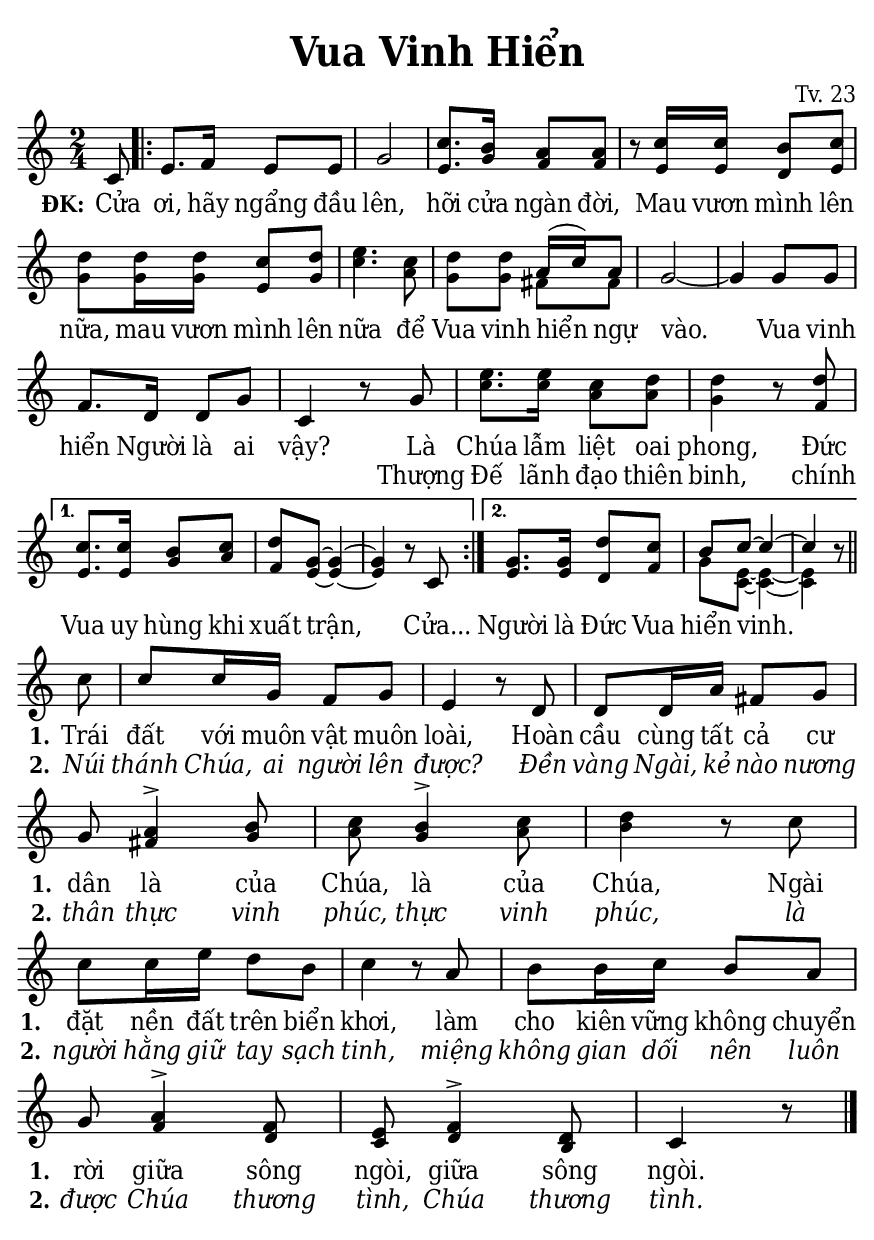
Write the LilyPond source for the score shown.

% Cài đặt chung\
\version "2.22.1"
\include "english.ly"

\header {
  title = \markup { \fontsize #1 "Vua Vinh Hiển" }
  composer = "Tv. 23"
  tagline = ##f
}

% mã nguồn cho những chức năng chưa hỗ trợ trong phiên bản lilypond hiện tại
% cung cấp bởi cộng đồng lilypond khi gửi email đến lilypond-user@gnu.org
% Đổi kích thước nốt cho bè phụ
notBePhu =
#(define-music-function (font-size music) (number? ly:music?)
   (for-some-music
     (lambda (m)
       (if (music-is-of-type? m 'rhythmic-event)
           (begin
             (set! (ly:music-property m 'tweaks)
                   (cons `(font-size . ,font-size)
                         (ly:music-property m 'tweaks)))
             #t)
           #f))
     music)
   music)

% in số phiên khúc trên mỗi dòng
#(define (add-grob-definition grob-name grob-entry)
     (set! all-grob-descriptions
           (cons ((@@ (lily) completize-grob-entry)
                  (cons grob-name grob-entry))
                 all-grob-descriptions)))

#(add-grob-definition
    'StanzaNumberSpanner
    `((direction . ,LEFT)
      (font-series . bold)
      (padding . 1.0)
      (side-axis . ,X)
      (stencil . ,ly:text-interface::print)
      (X-offset . ,ly:side-position-interface::x-aligned-side)
      (Y-extent . ,grob::always-Y-extent-from-stencil)
      (meta . ((class . Spanner)
               (interfaces . (font-interface
                              side-position-interface
                              stanza-number-interface
                              text-interface))))))

\layout {
    \context {
      \Global
      \grobdescriptions #all-grob-descriptions
    }
    \context {
      \Score
      \remove Stanza_number_align_engraver
      \consists
        #(lambda (context)
           (let ((texts '())
                 (syllables '()))
             (make-engraver
              (acknowledgers
               ((stanza-number-interface engraver grob source-engraver)
                  (set! texts (cons grob texts)))
               ((lyric-syllable-interface engraver grob source-engraver)
                  (set! syllables (cons grob syllables))))
              ((stop-translation-timestep engraver)
                 (for-each
                  (lambda (text)
                    (for-each
                     (lambda (syllable)
                       (ly:pointer-group-interface::add-grob
                        text
                        'side-support-elements
                        syllable))
                     syllables))
                  texts)
                 (set! syllables '())))))
    }
    \context {
      \Lyrics
      \remove Stanza_number_engraver
      \consists
        #(lambda (context)
           (let ((text #f)
                 (last-stanza #f))
             (make-engraver
              ((process-music engraver)
                 (let ((stanza (ly:context-property context 'stanza #f)))
                   (if (and stanza (not (equal? stanza last-stanza)))
                       (let ((column (ly:context-property context
'currentCommandColumn)))
                         (set! last-stanza stanza)
                         (if text
                             (ly:spanner-set-bound! text RIGHT column))
                         (set! text (ly:engraver-make-grob engraver
'StanzaNumberSpanner '()))
                         (ly:grob-set-property! text 'text stanza)
                         (ly:spanner-set-bound! text LEFT column)))))
              ((finalize engraver)
                 (if text
                     (let ((column (ly:context-property context
'currentCommandColumn)))
                       (ly:spanner-set-bound! text RIGHT column)))))))
      \override StanzaNumberSpanner.horizon-padding = 10000
    }
}

stanzaReminderOff =
  \temporary \override StanzaNumberSpanner.after-line-breaking =
     #(lambda (grob)
        ;; Can be replaced with (not (first-broken-spanner? grob)) in 2.23.
        (if (let ((siblings (ly:spanner-broken-into (ly:grob-original grob))))
              (and (pair? siblings)
                   (not (eq? grob (car siblings)))))
            (ly:grob-suicide! grob)))

stanzaReminderOn = \undo \stanzaReminderOff
% kết thúc mã nguồn

% Nhạc phiên khúc
nhacPhienKhucSop = \relative c' {
  \partial 8 c8 |
  \repeat volta 2 {
    e8. f16 e8 e |
    g2 |
    c8. b16 a8 a |
    r8 c16 c b8 c |
    d d16 d c8 d |
    e4. c8 |
    d d a16 (c) a8 |
    g2 ~ |
    g4 g8 g |
    f8. d16 d8 g |
    c,4 r8 g' |
    e'8. e16 c8 d |
    d4 r8 d
  }
  \alternative {
    {
      c8. c16 b8 c |
      d g, ~ g4 ~ |
      g r8 c,
    }
    {
      g'8. g16 d'8 c |
      b [c] ~ c4 ~ |
      c4 r8 \bar "||" \break
    }
  }
  
  c8 |
  c c16 g f8 g |
  e4 r8 d |
  d d16 a' fs8 g |
  g a4 ^> b8 |
  c b4 ^> c8 |
  d4 r8 c |
  c c16 e d8 b |
  c4 r8 a |
  b b16 c b8 a |
  g a4 ^> f8 |
  e f4 ^> d8 |
  c4 r8 \bar "|."
}

nhacPhienKhucAlto = \relative c' {
  c8 |
  e8. f16 e8 e |
  g2 |
  e8. g16 f8 f |
  r e16 e d8 e |
  g8 g16 g e8 g |
  c4. a8 |
  g g fs [fs] |
  g2 ~ |
  g4 g8 g |
  f8. d16 d8 g |
  c,4 r8 g' |
  c8. c16 a8 a |
  g4 r8 f |
  e8. e16 g8 a |
  f e ~ e4 ~ |
  e r8 c |
  e8. e16 d8 f |
  g <e c> ~ <e c>4 ~ |
  <e c>4 r8
  
  c'8 |
  c c16 g f8 g |
  e4 r8 d |
  d d16 a' fs8 g |
  g fs4 g8 |
  a g4 ^> a8 |
  b4 r8 c |
  c c16 e d8 b |
  c4 r8 a |
  b b16 c b8 a |
  g f4 d8 |
  c d4 ^> b8 |
  c4 r8
}

% Lời phiên khúc
loiPhienKhucSop = \lyrics {
  \stanzaReminderOff
  \set stanza = "ĐK:"
  Cửa ơi, hãy ngẩng đầu lên,
  hỡi cửa ngàn đời,
  Mau vươn mình lên nữa,
  mau vươn mình lên nữa
  để Vua vinh hiển ngự vào.
  Vua vinh hiển Người là ai vậy?
  
  <<
    {
      Là Chúa lẫm liệt oai phong,
      Đức
    }
    \new Lyrics {
	    \set associatedVoice = "beSop"
	    Thượng Đế lãnh đạo thiên binh, chính
	  }
  >>
  Vua uy hùng khi xuất trận,
  Cửa...
  Người là Đức Vua hiển vinh.
  \stanzaReminderOn
  <<
    {
      \set stanza = "1."
      Trái đất với muôn vật muôn loài,
      Hoàn cầu cùng tất cả cư dân là của Chúa,
      là của Chúa,
      Ngài đặt nền đất trên biển khơi,
      làm cho kiên vững không chuyển rời giữa sông ngòi,
      giữa sông ngòi.
    }
    \new Lyrics {
	    \set associatedVoice = "beSop"
	    \set stanza = "2."
      \override Lyrics.LyricText.font-shape = #'italic
	    Núi thánh Chúa, ai người lên được?
	    Đền vàng Ngài, kẻ nào nương thân thực vinh phúc,
	    thực vinh phúc,
	    là người hằng giữ tay sạch tinh,
	    miệng không gian dối nên luôn được Chúa thương tình,
	    Chúa thương tình.
    }
  >>
}

% Dàn trang
\paper {
  #(set-paper-size "a5")
  top-margin = 3\mm
  bottom-margin = 3\mm
  left-margin = 3\mm
  right-margin = 3\mm
  indent = #0
  #(define fonts
	 (make-pango-font-tree "Deja Vu Serif Condensed"
	 		       "Deja Vu Serif Condensed"
			       "Deja Vu Serif Condensed"
			       (/ 20 20)))
  print-page-number = ##f
  page-count = #1
}

TongNhip = {
  \key c \major \time 2/4
  \set Timing.beamExceptions = #'()
  \set Timing.baseMoment = #(ly:make-moment 1/4)
}

\score {
  \new ChoirStaff <<
    \new Staff \with {
        \consists "Merge_rests_engraver"
        printPartCombineTexts = ##f
      }
      <<
      \new Voice \TongNhip \partCombine 
        \nhacPhienKhucSop
        \notBePhu -1 { \nhacPhienKhucAlto }
      \new NullVoice = beSop \nhacPhienKhucSop
      \new Lyrics \lyricsto beSop \loiPhienKhucSop
      >>
  >>
  \layout {
    \override Lyrics.LyricSpace.minimum-distance = #0.5
    \override Score.BarNumber.break-visibility = ##(#f #f #f)
    \override Score.SpacingSpanner.uniform-stretching = ##t
  } 
}
